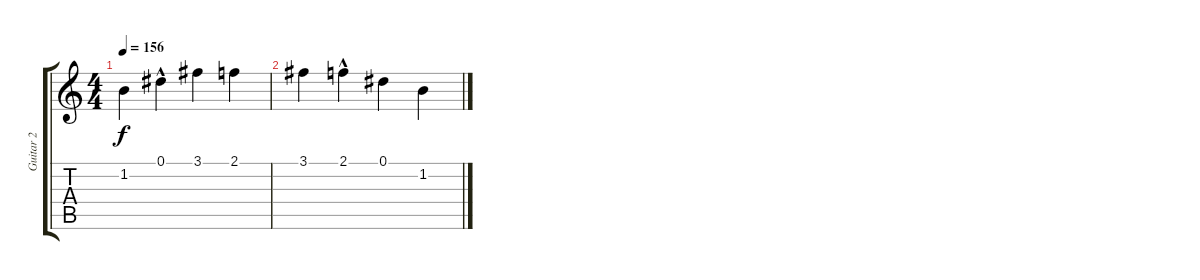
\track ("Guitar 2" "Guitar 2") {instrument acousticguitarnylon}
\staff {score tabs}
\tuning (Eb4 Bb3 Gb3 Db3 Ab2 Eb2) {hide}
\ts (4 4)
\tempo 156
\clef g2
\ks c
1.2.4{dy f} 0.1{hac}.4 3.1.4 2.1.4 |
3.1.4 2.1{hac}.4 0.1.4 1.2.4
